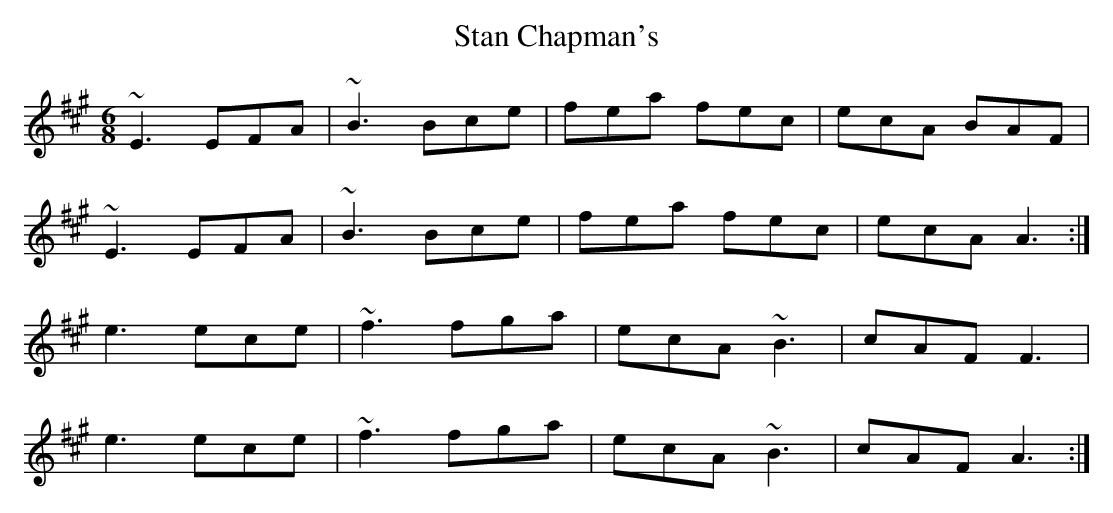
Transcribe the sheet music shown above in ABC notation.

X:1
T: Stan Chapman's
M: 6/8
L: 1/8
K: Amaj
~E3 EFA|~B3 Bce|fea fec|ecA BAF|
~E3 EFA|~B3 Bce|fea fec|ecA A3:|
e3 ece|~f3 fga|ecA ~B3|cAF F3|
e3 ece|~f3 fga|ecA ~B3| cAF A3:|
